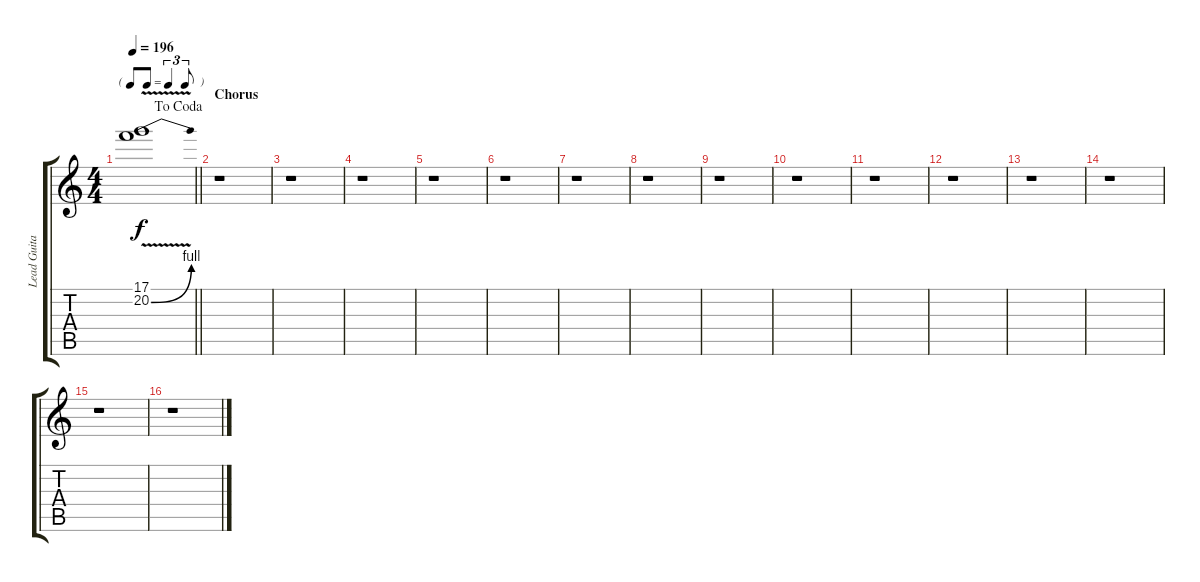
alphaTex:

\track ("Lead Guitar 2" "Lead Guita") {instrument distortionguitar}
\staff {score tabs}
\tuning (D4 A3 F3 C3 G2 D2) {hide}
\ts (4 4)
\tf triplet8th
\jump dacoda
\tempo 196
\clef g2
\barLineRight lightlight
\ks c
(17.1{v} 20.2{be (bend 0 0 60 4) v}).1{dy f} |
\section ("" "Chorus")
r.1 |
r.1 |
r.1 |
r.1 |
r.1 |
r.1 |
r.1 |
r.1 |
r.1 |
r.1 |
r.1 |
r.1 |
r.1 |
r.1 |
r.1
